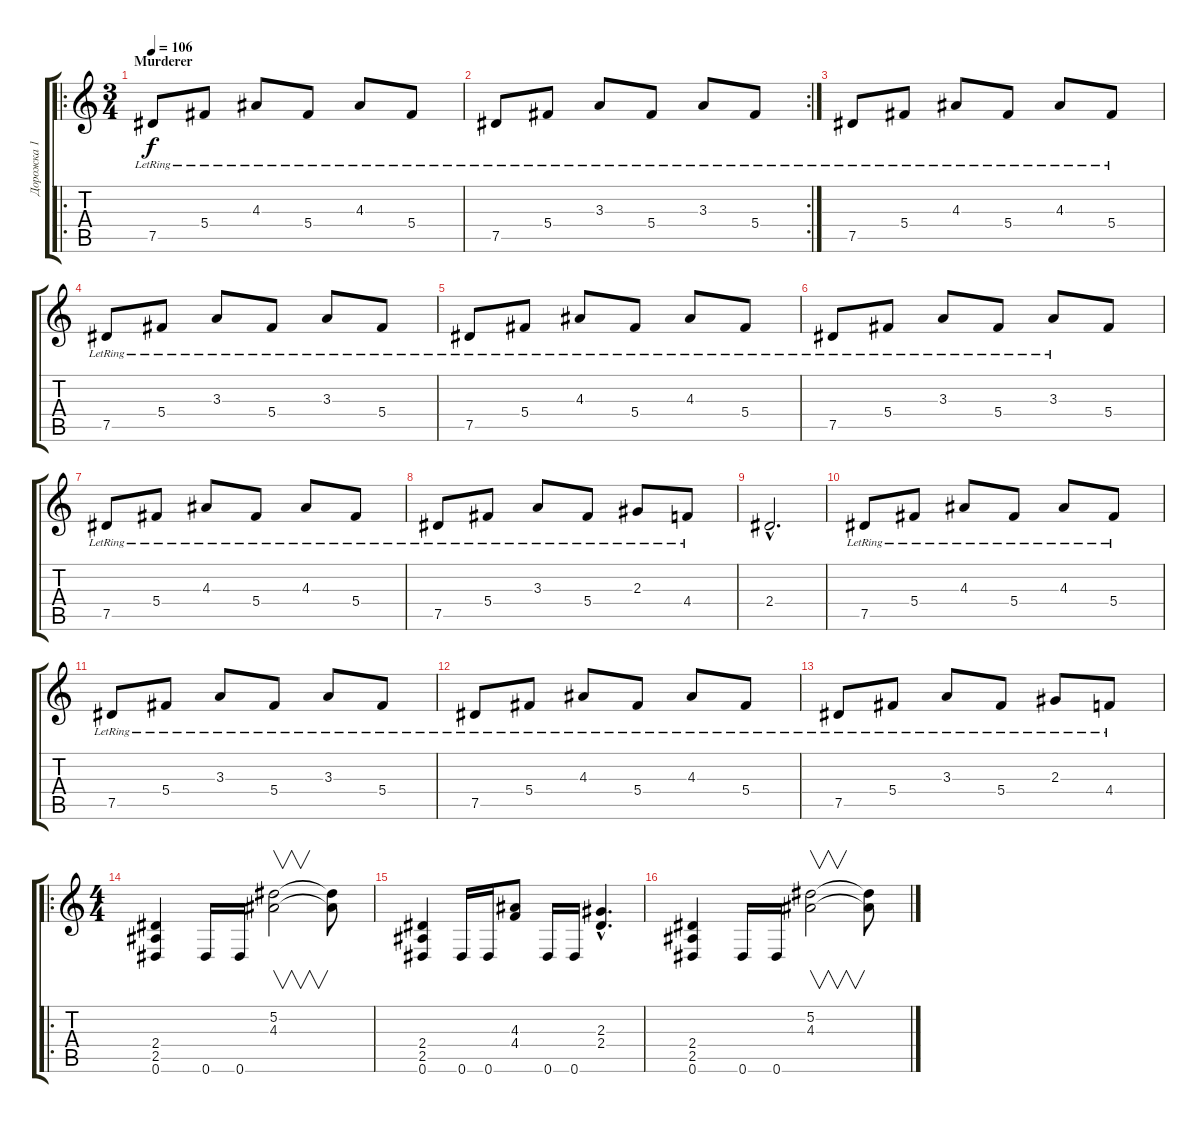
\track ("Дорожка 1" "Дорожка 1") {instrument distortionguitar}
\staff {score tabs}
\tuning (Eb4 Bb3 Gb3 Db3 Ab2 Eb2) {hide}
\ro
\ts (3 4)
\section ("" "Murderer")
\tempo 106
\clef g2
\ks c
7.5{lr}.8{dy f instrument acousticguitarnylon} 5.4{lr}.8 4.3{lr}.8 5.4{lr}.8 4.3{lr}.8 5.4{lr}.8 |
\rc 2
7.5{lr}.8{instrument acousticguitarnylon} 5.4{lr}.8 3.3{lr}.8 5.4{lr}.8 3.3{lr}.8 5.4{lr}.8 |
7.5{lr}.8{instrument acousticguitarnylon} 5.4{lr}.8 4.3{lr}.8 5.4{lr}.8 4.3{lr}.8 5.4{lr}.8 |
7.5{lr}.8{instrument acousticguitarnylon} 5.4{lr}.8 3.3{lr}.8 5.4{lr}.8 3.3{lr}.8 5.4{lr}.8 |
7.5{lr}.8{instrument acousticguitarnylon} 5.4{lr}.8 4.3{lr}.8 5.4{lr}.8 4.3{lr}.8 5.4{lr}.8 |
7.5{lr}.8{instrument acousticguitarnylon} 5.4{lr}.8 3.3{lr}.8 5.4{lr}.8 3.3{lr}.8 5.4.8 |
7.5{lr}.8{instrument acousticguitarnylon} 5.4{lr}.8 4.3{lr}.8 5.4{lr}.8 4.3{lr}.8 5.4{lr}.8 |
7.5{lr}.8{instrument acousticguitarnylon} 5.4{lr}.8 3.3{lr}.8 5.4{lr}.8 2.3{lr}.8 4.4{lr}.8 |
2.4{hac}.2{d instrument acousticguitarnylon} |
7.5{lr}.8{instrument acousticguitarnylon} 5.4{lr}.8 4.3{lr}.8 5.4{lr}.8 4.3{lr}.8 5.4{lr}.8 |
7.5{lr}.8{instrument acousticguitarnylon} 5.4{lr}.8 3.3{lr}.8 5.4{lr}.8 3.3{lr}.8 5.4{lr}.8 |
7.5{lr}.8{instrument acousticguitarnylon} 5.4{lr}.8 4.3{lr}.8 5.4{lr}.8 4.3{lr}.8 5.4{lr}.8 |
7.5{lr}.8{instrument acousticguitarnylon} 5.4{lr}.8 3.3{lr}.8 5.4{lr}.8 2.3{lr}.8 4.4{lr}.8 |
\ro
\ts (4 4)
(2.4 2.5 0.6).4{instrument distortionguitar} 0.6.16 0.6.16 (5.2 4.3).2{v} (5.2{t} 4.3{t}).8 |
(2.4 2.5 0.6).4 0.6.16 0.6.16 (4.3 4.4).8 0.6.16 0.6.16 (2.3{hac} 2.4{hac}).4{d} |
(2.4 2.5 0.6).4 0.6.16 0.6.16 (5.2 4.3).2{v} (5.2{t} 4.3{t}).8
